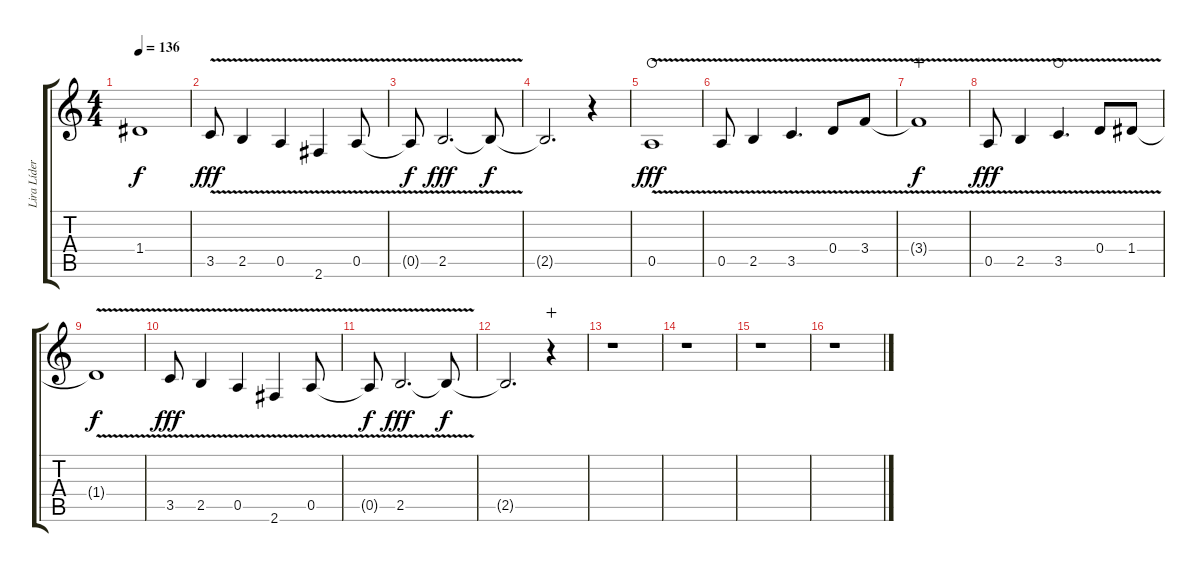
\track ("Lira Líder (Solo)" "Lira Líder") {instrument overdrivenguitar}
\staff {score tabs}
\tuning (E4 B3 G3 D3 A2 E2) {hide}
\ts (4 4)
\tempo 136
\clef g2
\ks c
1.4{t}.1{dy f} |
3.5{v}.8{dy fff} 2.5{v}.4 0.5{v}.4 2.6{v}.4 0.5{v}.8 |
0.5{t}.8{dy f} 2.5{v}.2{d dy fff} 2.5{t}.8{dy f} |
2.5{t}.2{d} r.4 |
0.5{v}.1{dy fff waho} |
0.5{v}.8 2.5{v}.4 3.5{v}.4{d} 0.4{v}.8 3.4{v}.8 |
3.4{t}.1{dy f wahc} |
0.5{v}.8{dy fff} 2.5{v}.4 3.5{v}.4{d waho} 0.4{v}.8 1.4{v}.8 |
1.4{t}.1{dy f} |
3.5{v}.8{dy fff} 2.5{v}.4 0.5{v}.4 2.6{v}.4 0.5{v}.8 |
0.5{t}.8{dy f} 2.5{v}.2{d dy fff} 2.5{t}.8{dy f} |
2.5{t}.2{d} r.4{wahc} |
r.1 |
r.1 |
r.1 |
r.1
